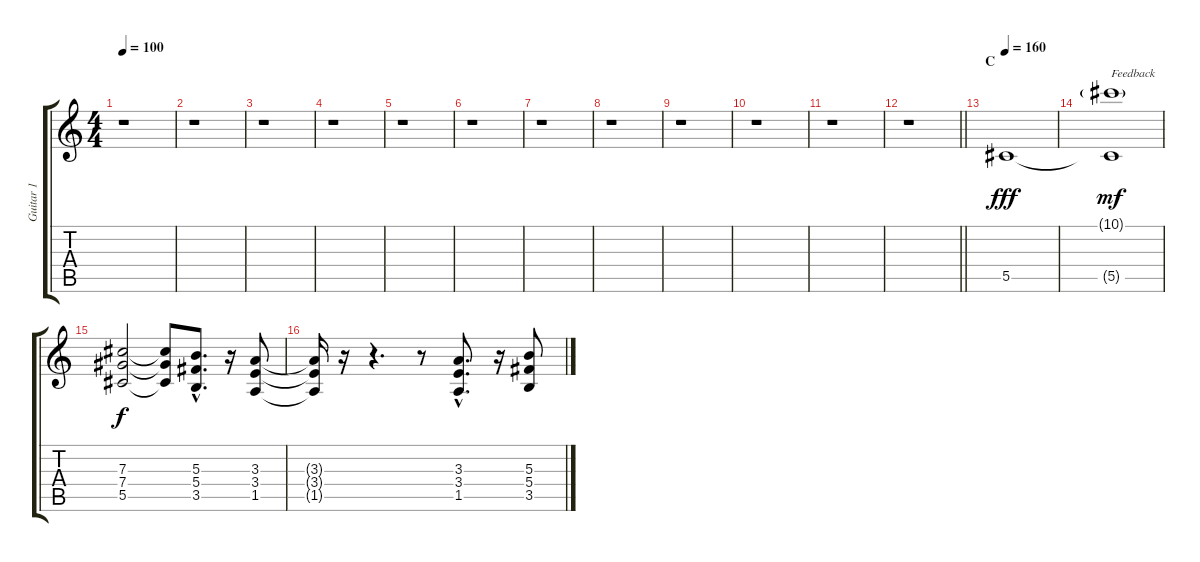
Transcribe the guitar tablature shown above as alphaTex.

\track ("Guitar 1" "Guitar 1") {instrument overdrivenguitar}
\staff {score tabs}
\tuning (Eb4 Bb3 Gb3 Db3 Ab2 Eb2) {hide}
\ts (4 4)
\tempo 100
\clef g2
\ks c
r.1{dy fff} |
r.1 |
r.1 |
r.1 |
r.1 |
r.1 |
r.1 |
r.1 |
r.1 |
r.1 |
r.1 |
\barLineRight lightlight
r.1 |
\section ("" "C")
\tempo 160
5.5.1 |
(10.1{g} 5.5{t}).1{txt "Feedback" dy mf} |
(7.3 7.4 5.5).2{dy f} (7.3{t} 7.4{t} 5.5{t}).8 (5.3{hac} 5.4{hac} 3.5{hac}).8{d} r.16 (3.3 3.4 1.5).8 |
(3.3{t} 3.4{t} 1.5{t}).16 r.16 r.4{d} r.8 (3.3{hac} 3.4{hac} 1.5{hac}).8{d} r.16 (5.3 5.4 3.5).8
